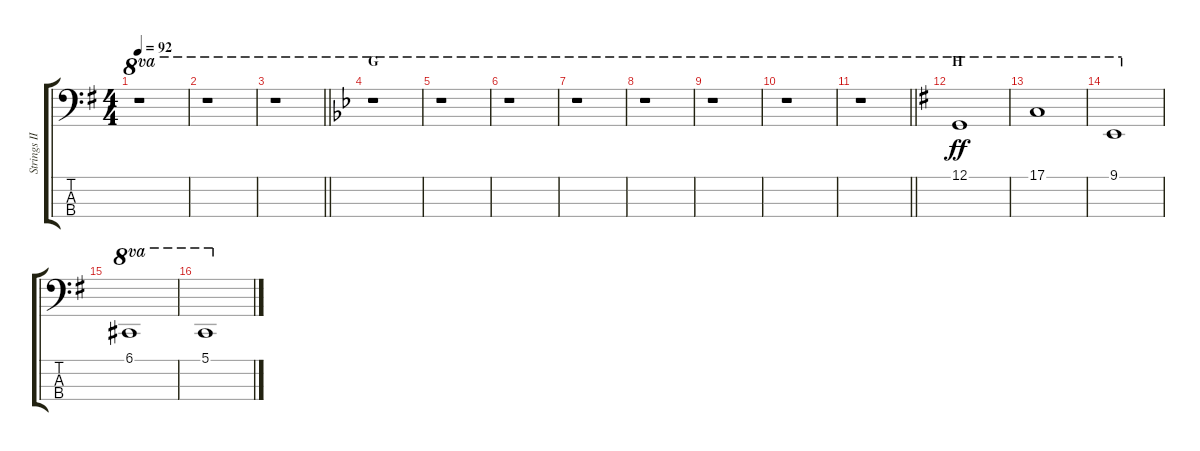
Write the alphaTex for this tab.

\track ("Strings II" "Strings II") {instrument stringensemble1}
\staff {score tabs}
\tuning (G2 D2 A1 E1) {hide}
\ts (4 4)
\tempo 92
\clef f4
\ks g
r.1{ot 8va dy ff} |
r.1{ot 8va} |
\barLineRight lightlight
r.1{ot 8va} |
\section ("" "G")
\ks bb
r.1{ot 8va} |
r.1{ot 8va} |
r.1{ot 8va} |
r.1{ot 8va} |
r.1{ot 8va} |
r.1{ot 8va} |
r.1{ot 8va} |
\barLineRight lightlight
r.1{ot 8va} |
\section ("" "H")
\ks g
12.1.1{ot 8va} |
17.1.1{ot 8va} |
9.1.1{ot 8va} |
6.1.1{ot 8va} |
5.1.1{ot 8va}
